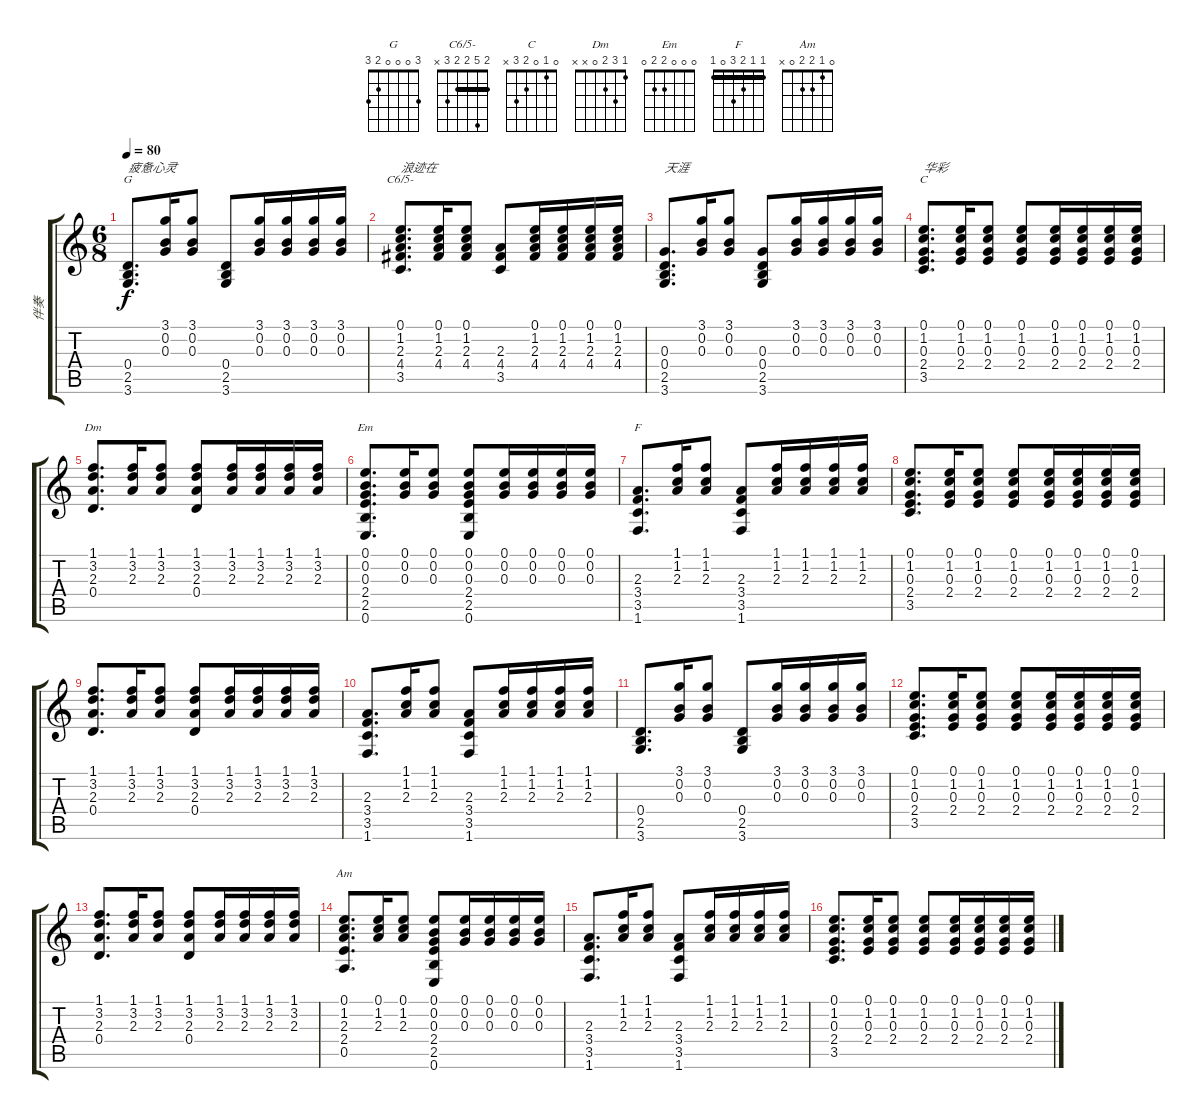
\track ("伴奏" "伴奏") {instrument acousticguitarnylon}
\staff {score tabs}
\tuning (E4 B3 G3 D3 A2 E2) {hide}
\chord ("G" 3 0 0 0 2 3)
\chord ("C6/5-" 2 5 2 2 3 x) {barre 2}
\chord ("C" 0 1 0 2 3 x)
\chord ("Dm" 1 3 2 0 x x)
\chord ("Em" 0 0 0 2 2 0)
\chord ("F" 1 1 2 3 0 1) {barre 1}
\chord ("Am" 0 1 2 2 0 x)
\ts (6 8)
\tempo 80
\clef g2
\ks c
(0.4 2.5 3.6).8{d ch "G" txt "疲惫心灵" dy f} (3.1 0.2 0.3).16 (3.1 0.2 0.3).8 (0.4 2.5 3.6).8 (3.1 0.2 0.3).16 (3.1 0.2 0.3).16 (3.1 0.2 0.3).16 (3.1 0.2 0.3).16 |
(0.1 1.2 2.3 4.4 3.5).8{d ch "C6/5-" txt "浪迹在"} (0.1 1.2 2.3 4.4).16 (0.1 1.2 2.3 4.4).8 (2.3 4.4 3.5).8 (0.1 1.2 2.3 4.4).16 (0.1 1.2 2.3 4.4).16 (0.1 1.2 2.3 4.4).16 (0.1 1.2 2.3 4.4).16 |
(0.3 0.4 2.5 3.6).8{d txt "天涯"} (3.1 0.2 0.3).16 (3.1 0.2 0.3).8 (0.3 0.4 2.5 3.6).8 (3.1 0.2 0.3).16 (3.1 0.2 0.3).16 (3.1 0.2 0.3).16 (3.1 0.2 0.3).16 |
(0.1 1.2 0.3 2.4 3.5).8{d ch "C" txt "华彩"} (0.1 1.2 0.3 2.4).16 (0.1 1.2 0.3 2.4).8 (0.1 1.2 0.3 2.4).8 (0.1 1.2 0.3 2.4).16 (0.1 1.2 0.3 2.4).16 (0.1 1.2 0.3 2.4).16 (0.1 1.2 0.3 2.4).16 |
(1.1 3.2 2.3 0.4).8{d ch "Dm"} (1.1 3.2 2.3).16 (1.1 3.2 2.3).8 (1.1 3.2 2.3 0.4).8 (1.1 3.2 2.3).16 (1.1 3.2 2.3).16 (1.1 3.2 2.3).16 (1.1 3.2 2.3).16 |
(0.1 0.2 0.3 2.4 2.5 0.6).8{d ch "Em"} (0.1 0.2 0.3).16 (0.1 0.2 0.3).8 (0.1 0.2 0.3 2.4 2.5 0.6).8 (0.1 0.2 0.3).16 (0.1 0.2 0.3).16 (0.1 0.2 0.3).16 (0.1 0.2 0.3).16 |
(2.3 3.4 3.5 1.6).8{d ch "F"} (1.1 1.2 2.3).16 (1.1 1.2 2.3).8 (2.3 3.4 3.5 1.6).8 (1.1 1.2 2.3).16 (1.1 1.2 2.3).16 (1.1 1.2 2.3).16 (1.1 1.2 2.3).16 |
(0.1 1.2 0.3 2.4 3.5).8{d} (0.1 1.2 0.3 2.4).16 (0.1 1.2 0.3 2.4).8 (0.1 1.2 0.3 2.4).8 (0.1 1.2 0.3 2.4).16 (0.1 1.2 0.3 2.4).16 (0.1 1.2 0.3 2.4).16 (0.1 1.2 0.3 2.4).16 |
(1.1 3.2 2.3 0.4).8{d} (1.1 3.2 2.3).16 (1.1 3.2 2.3).8 (1.1 3.2 2.3 0.4).8 (1.1 3.2 2.3).16 (1.1 3.2 2.3).16 (1.1 3.2 2.3).16 (1.1 3.2 2.3).16 |
(2.3 3.4 3.5 1.6).8{d} (1.1 1.2 2.3).16 (1.1 1.2 2.3).8 (2.3 3.4 3.5 1.6).8 (1.1 1.2 2.3).16 (1.1 1.2 2.3).16 (1.1 1.2 2.3).16 (1.1 1.2 2.3).16 |
(0.4 2.5 3.6).8{d} (3.1 0.2 0.3).16 (3.1 0.2 0.3).8 (0.4 2.5 3.6).8 (3.1 0.2 0.3).16 (3.1 0.2 0.3).16 (3.1 0.2 0.3).16 (3.1 0.2 0.3).16 |
(0.1 1.2 0.3 2.4 3.5).8{d} (0.1 1.2 0.3 2.4).16 (0.1 1.2 0.3 2.4).8 (0.1 1.2 0.3 2.4).8 (0.1 1.2 0.3 2.4).16 (0.1 1.2 0.3 2.4).16 (0.1 1.2 0.3 2.4).16 (0.1 1.2 0.3 2.4).16 |
(1.1 3.2 2.3 0.4).8{d} (1.1 3.2 2.3).16 (1.1 3.2 2.3).8 (1.1 3.2 2.3 0.4).8 (1.1 3.2 2.3).16 (1.1 3.2 2.3).16 (1.1 3.2 2.3).16 (1.1 3.2 2.3).16 |
(0.1 1.2 2.3 2.4 0.5).8{d ch "Am"} (0.1 1.2 2.3).16 (0.1 1.2 2.3).8 (0.1 0.2 0.3 2.4 2.5 0.6).8 (0.1 0.2 0.3).16 (0.1 0.2 0.3).16 (0.1 0.2 0.3).16 (0.1 0.2 0.3).16 |
(2.3 3.4 3.5 1.6).8{d} (1.1 1.2 2.3).16 (1.1 1.2 2.3).8 (2.3 3.4 3.5 1.6).8 (1.1 1.2 2.3).16 (1.1 1.2 2.3).16{txt ""} (1.1 1.2 2.3).16 (1.1 1.2 2.3).16 |
(0.1 1.2 0.3 2.4 3.5).8{d} (0.1 1.2 0.3 2.4).16 (0.1 1.2 0.3 2.4).8 (0.1 1.2 0.3 2.4).8 (0.1 1.2 0.3 2.4).16 (0.1 1.2 0.3 2.4).16 (0.1 1.2 0.3 2.4).16 (0.1 1.2 0.3 2.4).16
